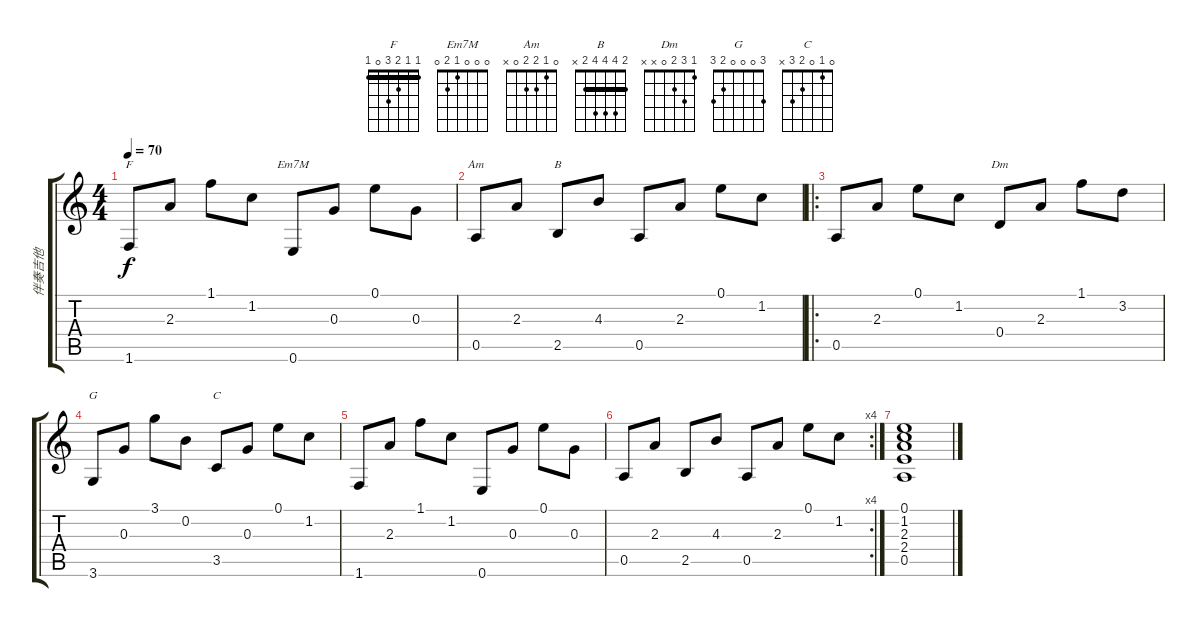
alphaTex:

\track ("伴奏吉他" "伴奏吉他") {instrument acousticguitarsteel}
\staff {score tabs}
\tuning (E4 B3 G3 D3 A2 E2) {hide}
\chord ("F" 1 1 2 3 0 1) {barre 1}
\chord ("Em7M" 0 0 0 1 2 0)
\chord ("Am" 0 1 2 2 0 x)
\chord ("B" 2 4 4 4 2 x) {barre 2}
\chord ("Dm" 1 3 2 0 x x)
\chord ("G" 3 0 0 0 2 3)
\chord ("C" 0 1 0 2 3 x)
\ts (4 4)
\tempo 70
\clef g2
\ks c
1.6.8{ch "F" dy f} 2.3.8 1.1.8 1.2.8 0.6.8{ch "Em7M"} 0.3.8 0.1.8 0.3.8 |
0.5.8{ch "Am"} 2.3.8 2.5.8{ch "B"} 4.3.8 0.5.8 2.3.8 0.1.8 1.2.8 |
\ro
0.5.8{txt ""} 2.3.8 0.1.8 1.2.8 0.4.8{ch "Dm"} 2.3.8 1.1.8 3.2.8 |
3.6.8{ch "G"} 0.3.8 3.1.8 0.2.8 3.5.8{ch "C"} 0.3.8 0.1.8 1.2.8 |
1.6.8 2.3.8 1.1.8 1.2.8 0.6.8 0.3.8 0.1.8 0.3.8 |
\rc 4
0.5.8 2.3.8 2.5.8 4.3.8 0.5.8 2.3.8 0.1.8 1.2.8 |
(0.1 1.2 2.3 2.4 0.5).1
